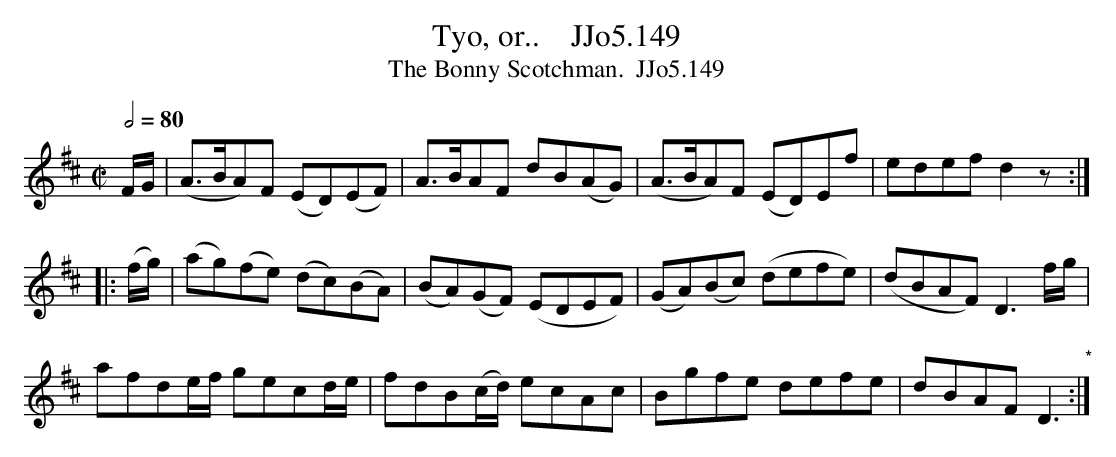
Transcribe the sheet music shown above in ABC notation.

X:1
T:Tyo, or..    JJo5.149
Q:1/2=80
T:Bonny Scotchman.  JJo5.149, The
M:C|
L:1/8
K:D
F/G/|(A>BA)F (ED)(EF)|A>BAF dB(AG)|(A>BA)F (ED)Ef|edef d2z:|
|:(f/g/)|(ag)(fe) (dc)(BA)|(BA)(GF) (EDEF)|(GA)(Bc) (defe)|(dBAF) D3 f/g/|
afde/f/ gecd/e/|fdB(c/d/) ecAc|Bgfe defe|dBAF D3 "*":|
